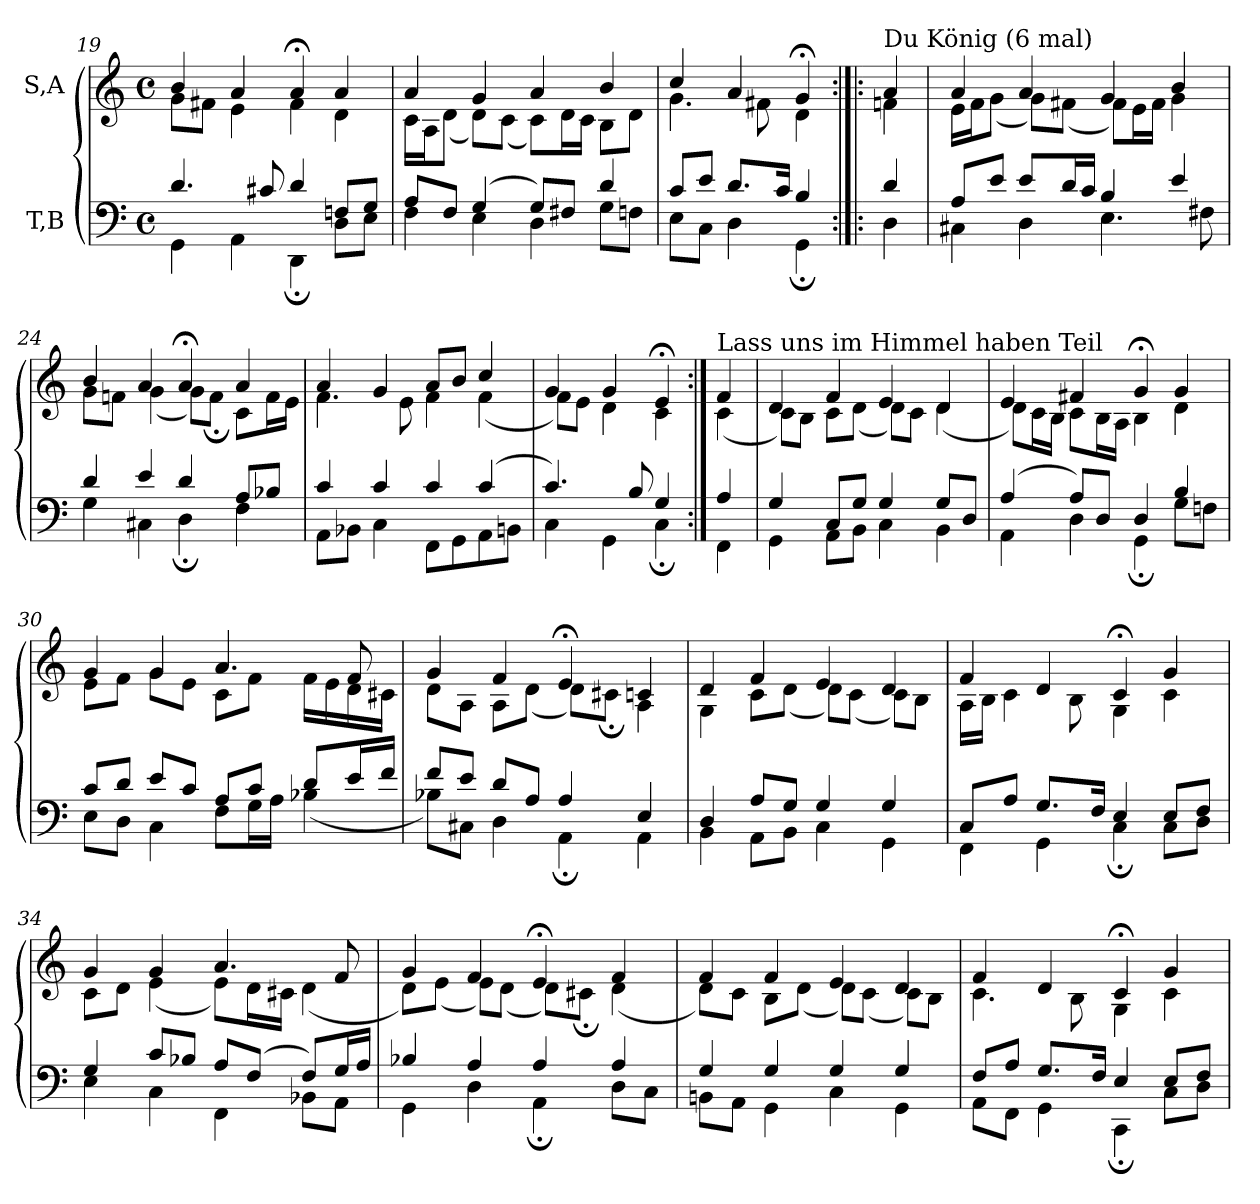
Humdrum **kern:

**kern	**kern
*part2	*part1
*staff2	*staff1
*I"T,B	*I"S,A
*clefF4	*clefG2
*k[]	*k[]
*M4/4	*M4/4
*met(c)	*met(c)
=19	=19
*^	*^
4.d	4GG	4b	8gL
.	.	.	8f#XJ
.	4AA	4a	4e
8c#X	.	.	.
4d	4DD;	4a;<	4f#
8FnL	8DL	4a	4d
8GJ	8EJ	.	.
=20	=20	=20	=20
8AL	4F	4a	16cLL
.	.	.	16AJ
8FJ	.	.	(<8dJ
(>4G	4E	4g	8dL)
.	.	.	(<8cJ
8GL)	4D	4a	8cL)
8F#XJ	.	.	16dL
.	.	.	16cJJ
4d	8GL	4b	8BL
.	8FnJ	.	8dJ
=1246	=1246	=1246	=1246
8cL	8EL	4cc	4.g
8eJ	8CJ	.	.
8.dL	4D	4a	.
.	.	.	8f#X
16cJk	.	.	.
4B	4GG;	4g;<	4d
=1247:|!|:	=1247:|!|:	=1247:|!|:	=1247:|!|:
!	!	!LO:TX:a:t=Du König (6 mal)	!
4d	4D	4a	4fn
=23	=23	=23	=23
8AL	4C#X	4a	16eLL
.	.	.	16fJ
8eJ	.	.	(<8gJ
8eL	4D	4a	8gL)
16dL	.	.	(<8f#XJ
16cJJ	.	.	.
4B	4.E	4g	8f#L)
.	.	.	16eL
.	.	.	16f#JJ
4e	.	4b	4g
.	8F#X	.	.
=24	=24	=24	=24
4d	4G	4b	8gL
.	.	.	8fnJ
4e	4C#X	4a	(<4g
4d	4D;	4a;<	8gL)
.	.	.	8f;J
8AL	4F	4a	8cL
8B-XJ	.	.	16fL
.	.	.	16eJJ
=25	=25	=25	=25
4c	8AAL	4a	4.f
.	8BB-XJ	.	.
4c	4C	4g	.
.	.	.	8e
4c	8FFL	8aL	4f
.	8GG	8bJ	.
(>4c	8AA	4cc	(<4f
.	8BBnJ	.	.
=1251	=1251	=1251	=1251
4.c)	4C	4g	8fL)
.	.	.	8eJ
.	4GG	4g	4d
8B	.	.	.
4G	4C;	4e;<	4c
=1252:|!	=1252:|!	=1252:|!	=1252:|!
!	!	!LO:TX:a:t=Lass uns im Himmel haben Teil	!
4A	4FF	4f	(<4c
=28	=28	=28	=28
4G	4GG	4d	8cL)
.	.	.	8BJ
8CL	8AAL	4f	8cL
8GJ	8BBJ	.	(<8dJ
4G	4C	4e	8dL)
.	.	.	8cJ
8GL	4BB	4d	(<4d
8DJ	.	.	.
=29	=29	=29	=29
(>4A	4AA	4e	8dL)
.	.	.	16cL
.	.	.	16BJJ
8AL)	4D	4f#X	8cL
8DJ	.	.	16BL
.	.	.	16AJJ
4D	4GG;	4g;<	4B
4B	8GL	4g	4d
.	8FnJ	.	.
=30	=30	=30	=30
8cL	8EL	4g	8eL
8dJ	8DJ	.	8fJ
8eL	4C	4g	8gL
8cJ	.	.	8eJ
8AL	8FL	4.a	8cL
8cJ	16GL	.	8fJ
.	16AJJ	.	.
8dL	(<4B-X	.	16fLL
.	.	.	16e
16eL	.	8f	16d
16fJJ	.	.	16c#XJJ
=31	=31	=31	=31
8fL	8B-XL)	4g	8dL
8eJ	8C#XJ	.	8AJ
8dL	4D	4f	8AL
8AJ	.	.	(<8dJ
4A	4AA;	4e;<	8dL)
.	.	.	8c#X;J
4E	4AA	4cn	4A
=32	=32	=32	=32
4D	4BB	4d	4G
8AL	8AAL	4f	8cL
8GJ	8BBJ	.	(<8dJ
4G	4C	4e	8dL)
.	.	.	(<8cJ
4G	4GG	4d	8cL)
.	.	.	8BJ
=33	=33	=33	=33
8CL	4FF	4f	16ALL
.	.	.	16BJJ
8AJ	.	.	4c
8.GL	4GG	4d	.
.	.	.	8B
16FJk	.	.	.
4E	4C;	4c;<	4G
8EL	8CL	4g	4c
8FJ	8DJ	.	.
=34	=34	=34	=34
4G	4E	4g	8cL
.	.	.	8dJ
8cL	4C	4g	(<4e
8B-XJ	.	.	.
8AL	4FF	4.a	8eL)
(>8FJ	.	.	16dL
.	.	.	16c#XJJ
8FL)	8BB-XL	.	(<4d
16GL	8AAJ	8f	.
16AJJ	.	.	.
=35	=35	=35	=35
4B-X	4GG	4g	8dL)
.	.	.	(<8eJ
4A	4D	4f	8eL)
.	.	.	(<8dJ
4A	4AA;	4e;<	8dL)
.	.	.	8c#X;J
4A	8DL	4f	(<4d
.	8CJ	.	.
=36	=36	=36	=36
4G	8BBnL	4f	8dL)
.	8AAJ	.	8cJ
4G	4GG	4f	8BL
.	.	.	(<8dJ
4G	4C	4e	8dL)
.	.	.	(<8cJ
4G	4GG	4d	8cL)
.	.	.	8BJ
=37	=37	=37	=37
8FL	8AAL	4f	4.c
8AJ	8FFJ	.	.
8.GL	4GG	4d	.
.	.	.	8B
16FJk	.	.	.
4E	4CC;	4c;<	4G
8EL	8CL	4g	4c
8FJ	8DJ	.	.
*v	*v	*	*
*	*v	*v
=	=
*-	*-
